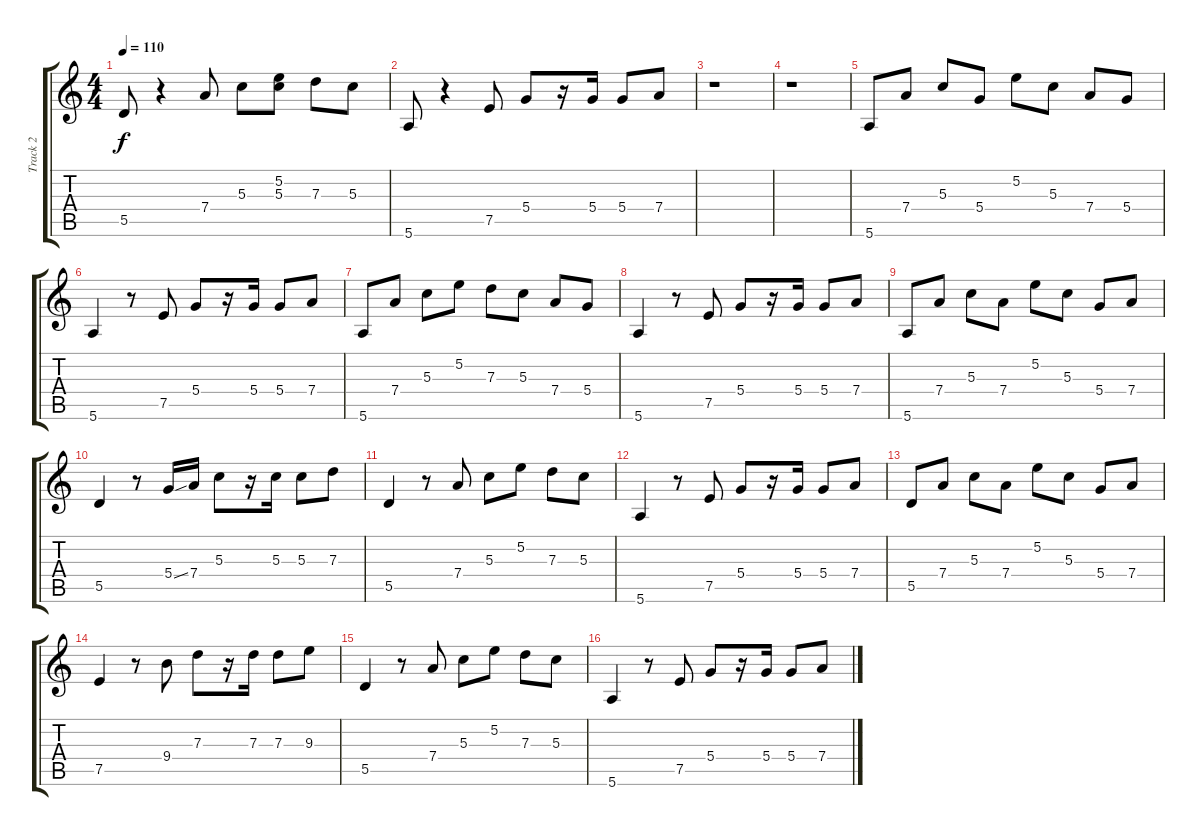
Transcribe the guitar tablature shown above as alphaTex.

\track ("Track 2" "Track 2") {instrument distortionguitar}
\staff {score tabs}
\tuning (E4 B3 G3 D3 A2 E2) {hide}
\ts (4 4)
\tempo 110
\clef g2
\ks c
5.5.8{dy f} r.4 7.4.8 5.3.8 (5.2 5.3).8 7.3.8 5.3.8 |
5.6.8 r.4 7.5.8 5.4.8 r.16 5.4.16 5.4.8 7.4.8 |
r.1 |
r.1 |
5.6.8 7.4.8 5.3.8 5.4.8 5.2.8 5.3.8 7.4.8 5.4.8 |
5.6.4 r.8 7.5.8 5.4.8 r.16 5.4.16 5.4.8 7.4.8 |
5.6.8 7.4.8 5.3.8 5.2.8 7.3.8 5.3.8 7.4.8 5.4.8 |
5.6.4 r.8 7.5.8 5.4.8 r.16 5.4.16 5.4.8 7.4.8 |
5.6.8 7.4.8 5.3.8 7.4.8 5.2.8 5.3.8 5.4.8 7.4.8 |
5.5.4 r.8 5.4{ss}.16 7.4.16 5.3.8 r.16 5.3.16 5.3.8 7.3.8 |
5.5.4 r.8 7.4.8 5.3.8 5.2.8 7.3.8 5.3.8 |
5.6.4 r.8 7.5.8 5.4.8 r.16 5.4.16 5.4.8 7.4.8 |
5.5.8 7.4.8 5.3.8 7.4.8 5.2.8 5.3.8 5.4.8 7.4.8 |
7.5.4 r.8 9.4.8 7.3.8 r.16 7.3.16 7.3.8 9.3.8 |
5.5.4 r.8 7.4.8 5.3.8 5.2.8 7.3.8 5.3.8 |
5.6.4 r.8 7.5.8 5.4.8 r.16 5.4.16 5.4.8 7.4.8
